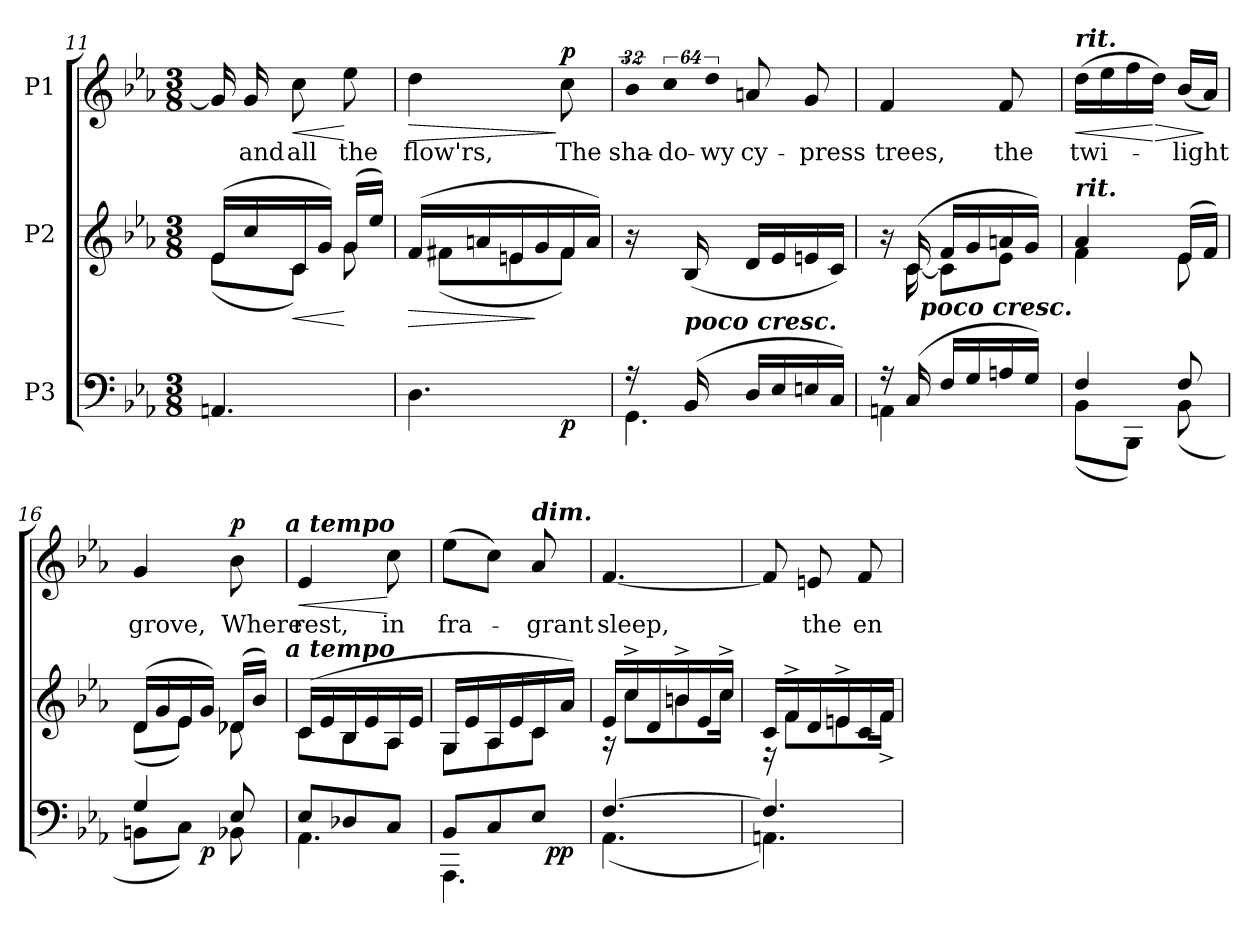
**kern	**dynam	**kern	**dynam	**kern	**text	**dynam
*part3	*part3	*part2	*part2	*part1	*part1	*part1
*staff3	*staff3	*staff2	*staff2	*staff1	*staff1	*staff1
*I"P3	*	*I"P2	*	*I"P1	*	*
!!LO:LB:g=z
*clefF4	*	*clefG2	*	*clefG2	*	*
*k[b-e-a-]	*	*k[b-e-a-]	*	*k[b-e-a-]	*	*
*E-:	*	*E-:	*	*E-:	*	*
*M3/8	*	*M3/8	*	*M3/8	*	*
=11	=11	=11	=11	=11	=11	=11
*	*	*^	*	*	*	*
4.AAni/	.	(16e-i/LL	(8e-i\L	.	16gi/]	.	.
!	!	!	!	!	!	!LO:LY:b:color=#000000	!
.	.	16cci/	.	.	16gi/	and	.
!	!	!	!	!LO:HP:b	!	!	!
!	!	!	!	!	!	!LO:LY:b:color=#000000	!LO:HP:b
.	.	16ci/	8ci\J)	<	8cci\	all	<
.	.	16gi/JJ)	.	.	.	.	.
!	!	!	!	!	!	!LO:LY:b:color=#000000	!
.	.	(16gi/LL	8gi\	[	8ee-i\	the	[
.	.	16ee-i/JJ)	.	.	.	.	.
=12	=12	=12	=12	=12	=12	=12	=12
!	!	!	!	!LO:HP:b	!	!	!
!	!	!	!	!	!	!LO:LY:b:color=#000000	!LO:HP:b
*^	*	*	*	*	*	*	*
4.Di\	4ryy	.	(16fi/LL	(8f#Xi\L	>	4ddi\	flow'rs,	>
.	.	.	16ani/	.	.	.	.	.
.	.	.	16eni/	8ei\	.	.	.	.
.	.	.	16gi/	.	]	.	.	.
!	!	!	!	!	!	!	!LO:LY:b:color=#000000	!
.	8ryy	p	16f#i/	8f#i\J)	.	8cci\	The	] p
.	.	.	16ai/JJ)	.	.	.	.	.
*	*	*	*v	*v	*	*	*	*
=13	=13	=13	=13	=13	=13	=13	=13
!	!	!	!	!	!LO:N:vis=16	!	!
!	!	!	!	!	!	!LO:LY:b:color=#000000	!
16r	4.GGi\	.	16r	.	512%21b-i\	sha-	.
!	!	!	!	!	!LO:N:vis=16	!	!
!	!	!	!	!	!	!LO:LY:b:color=#000000	!
.	.	.	.	.	1024%43cci\	-do-	.
!LO:TX:a:Bi:t=poco cresc.	!	!	!	!	!	!	!
(16BB-i/	.	.	(16B-i/	.	.	.	.
!	!	!	!	!	!LO:N:vis=16	!	!
!	!	!	!	!	!	!LO:LY:b:color=#000000	!
.	.	.	.	.	1024%43ddi\	-wy	.
!	!	!	!	!	!	!LO:LY:b:color=#000000	!
16Di/LL	.	.	16di/LL	.	8ani/	cy-	.
16E-i/	.	.	16e-i/	.	.	.	.
!	!	!	!	!	!	!LO:LY:b:color=#000000	!
16Eni/	.	.	16eni/	.	8gi/	-press	.
16Ci/JJ)	.	.	16ci/JJ)	.	.	.	.
=14	=14	=14	=14	=14	=14	=14	=14
*	*	*	*^	*	*	*	*
!	!	!	!	!	!	!	!LO:LY:b:color=#000000	!
*	*^	*	*	*	*	*	*	*
16r	4AAni\	16ryy	.	16r	16ryy	.	4fi/	trees,	.
(16Ci/	.	64.ryy	.	(16ci/	[16ci\	.	.	.	.
!	!	!LO:TX:a:Bi:t=poco cresc.	!	!	!	!	!	!	!
.	.	4ryy	.	.	.	.	.	.	.
16Fi/LL	.	.	.	16fi/LL	8ci\L]	.	.	.	.
16Gi/	.	.	.	16gi/	.	.	.	.	.
!	!	!	!	!	!	!	!	!LO:LY:b:color=#000000	!
16Ani/	8ryy	.	.	16ani/	8e-i\J	.	8fi/	the	.
16Gi/JJ)	.	.	.	16gi/JJ)	.	.	.	.	.
.	.	32ryy	.	.	.	.	.	.	.
.	.	128ryy	.	.	.	.	.	.	.
*	*v	*v	*	*	*	*	*	*	*
!!LO:PB:g=z
=15	=15	=15	=15	=15	=15	=15	=15	=15
*	*^	*	*	*	*	*	*	*
!	!	!	!	!	!	!	!LO:TX:a:Bi:t=rit.	!	!
!	!	!	!	!LO:TX:a:Bi:t=rit.	!	!	!	!	!
!	!	!	!	!	!	!	!	!LO:LY:b:color=#000000	!LO:HP:b
*	*v	*v	*	*	*	*	*	*	*
4Fi/	(8BB-i\L	.	4a-i/	4fi\	.	(16ddi\LL	twi-	<
.	.	.	.	.	.	16ee-i\	.	.
.	8BBB-i\J)	.	.	.	.	16ffi\	.	.
!	!	!	!	!	!	!	!	!LO:HP:n=1:b
.	.	.	.	.	.	16ddi\JJ)	.	[ >
!	!	!	!	!	!	!	!LO:LY:b:color=#000000	!
8Fi/	(8BB-i\	.	(16e-i/LL	8e-i\	.	(16b-i/LL	-light	.
.	.	.	16fi/JJ)	.	.	16a-i/JJ)	.	]
=16	=16	=16	=16	=16	=16	=16	=16	=16
!	!	!	!	!	!	!	!LO:LY:b:color=#000000	!
*	*^	*	*	*^	*	*^	*	*
4Gi/	8BBni\L	8.ryy	.	(16di/LL	(8di\L	4ryy	.	4gi/	4ryy	grove,	.
.	.	.	.	16gi/	.	.	.	.	.	.	.
.	8Ci\J)	.	.	16e-i/	8e-i\J)	.	.	.	.	.	.
.	.	8.ryy	p	16gi/JJ)	.	.	.	.	.	.	.
!	!	!	!	!	!	!	!	!	!	!LO:LY:b:color=#000000	!
8E-i/	8BB-Xi\	.	.	(16d-Xi/LL	8d-i\	16ryy	.	8b-i\	16ryy	Where	p
.	.	.	.	16b-i/JJ)	.	32ryy	.	.	32ryy	.	.
.	.	.	.	.	.	64ryy	.	.	64ryy	.	.
.	.	.	.	.	.	128...ryy	.	.	128...ryy	.	.
!	!	!	!	!	!	!	!	!	!LO:TX:a:Bi:t=a tempo	!	!
!	!	!	!	!	!	!LO:TX:a:Bi:t=a tempo	!	!	!	!	!
.	.	.	.	.	.	1024ryy	.	.	1024ryy	.	.
*	*v	*v	*	*	*	*	*	*v	*v	*	*
*	*	*	*	*v	*v	*	*	*	*
=17	=17	=17	=17	=17	=17	=17	=17	=17
*	*^	*	*	*^	*	*^	*	*
!	!	!	!	!	!	!	!	!	!	!LO:LY:b:color=#000000	!LO:HP:b
*	*v	*v	*	*	*	*	*	*v	*v	*	*
*	*	*	*	*v	*v	*	*	*	*
8E-i/L	4.AA-i\	.	(16ci/LL	8ci\L	.	4e-i/	rest,	<
.	.	.	16e-i/	.	.	.	.	.
8D-Xi/	.	.	16B-i/	8B-i\	.	.	.	.
.	.	.	16e-i/	.	.	.	.	.
!	!	!	!	!	!	!	!LO:LY:b:color=#000000	!
8Ci/J	.	.	16A-i/	8A-i\J	.	8cci\	in	[
.	.	.	16e-i/JJ	.	.	.	.	.
=18	=18	=18	=18	=18	=18	=18	=18	=18
!	!	!	!	!	!	!	!LO:LY:b:color=#000000	!
*	*^	*	*	*	*	*	*	*
8BB-i/L	4.AAA-i\	4ryy	.	16Gi/LL	8Gi\L	.	(8ee-i\L	fra-	.
.	.	.	.	16e-i/	.	.	.	.	.
8Ci/	.	.	.	16A-i/	8A-i\	.	8cci\J)	.	.
.	.	.	.	16e-i/	.	.	.	.	.
!	!	!	!	!	!	!	!LO:TX:a:Bi:t=dim.	!	!
!	!	!	!	!	!	!	!	!LO:LY:b:color=#000000	!
8E-i/J	.	64...ryy	.	16ci/	8ci\J	.	8a-i/	-grant	.
.	.	16ryy	pp	.	.	.	.	.	.
.	.	.	.	16a-i/JJ)	.	.	.	.	.
.	.	32ryy	.	.	.	.	.	.	.
.	.	512ryy	.	.	.	.	.	.	.
*	*v	*v	*	*	*	*	*	*	*
=19	=19	=19	=19	=19	=19	=19	=19	=19
*	*^	*	*	*	*	*	*	*
!	!	!	!	!	!	!	!	!LO:LY:b:color=#000000	!
*	*v	*v	*	*	*	*	*	*	*
[4.Fi/	(4.AA-i\	.	16e-i/LL	16r	.	[4.fi/	sleep,	.
.	.	.	16cc^i/	8cci\L	.	.	.	.
.	.	.	16di/	.	.	.	.	.
.	.	.	16bn^i/	8bi\	.	.	.	.
.	.	.	16e-i/	.	.	.	.	.
.	.	.	16cc^i/JJ	16cci\Jk	.	.	.	.
!!LO:LB:g=z
=20	=20	=20	=20	=20	=20	=20	=20	=20
4.Fi/]	4.AAni\)	.	16ci/LL	16r	.	8fi/]	.	.
.	.	.	16f^i/	8fi\L	.	.	.	.
!	!	!	!	!	!	!	!LO:LY:b:color=#000000	!
.	.	.	16di/	.	.	8eni/	the	.
.	.	.	16en^i/	8ei\	.	.	.	.
!	!	!	!	!	!	!	!LO:LY:b:color=#000000	!
.	.	.	16ci/	.	.	8fi/	en-	.
.	.	.	16fi/JJ	16f^i\Jk	.	.	.	.
*v	*v	*	*	*	*	*	*	*
*	*	*v	*v	*	*	*	*
=	=	=	=	=	=	=
*-	*-	*-	*-	*-	*-	*-
